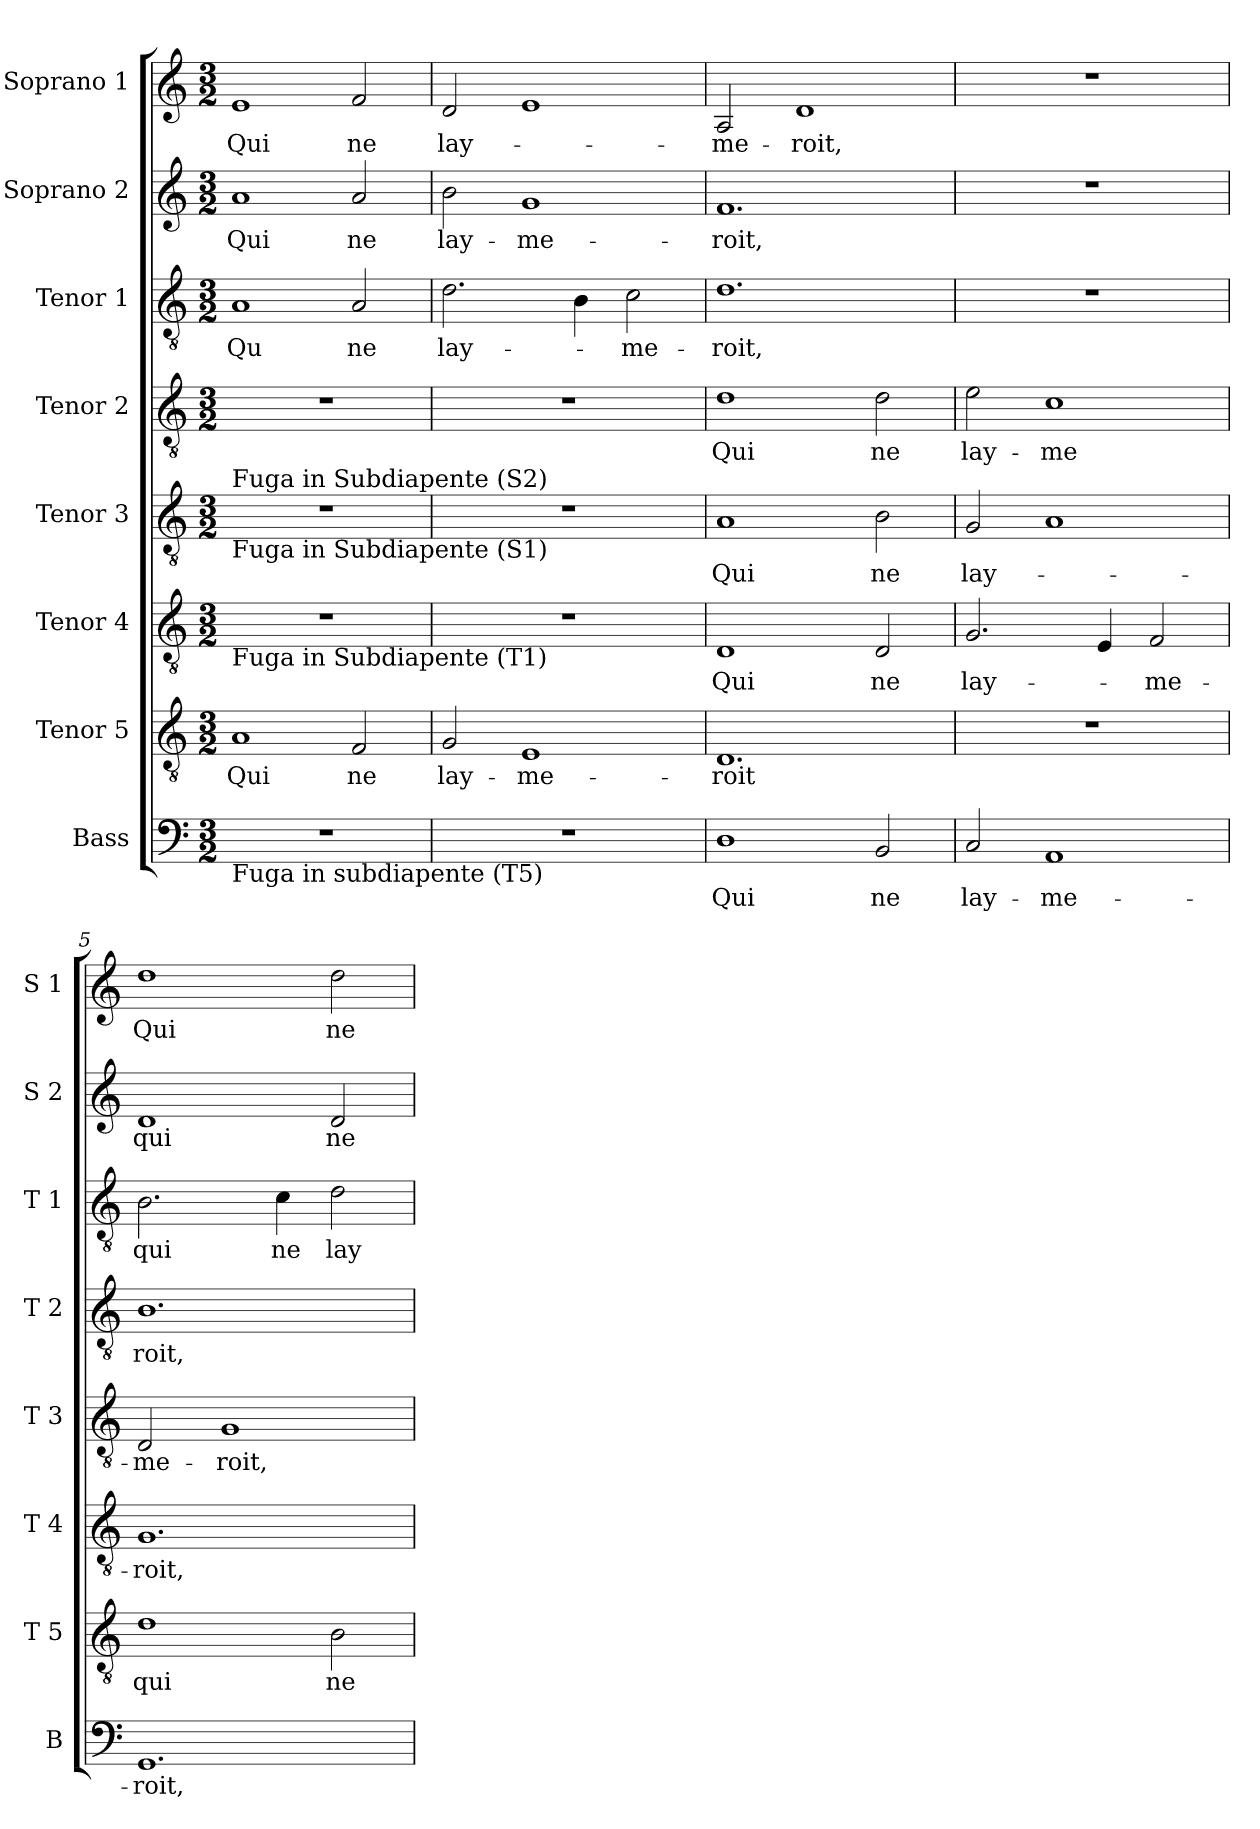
**kern	**text	**kern	**text	**kern	**text	**kern	**text	**kern	**text	**kern	**text	**kern	**text	**kern	**text
*part8	*part8	*part7	*part7	*part6	*part6	*part5	*part5	*part4	*part4	*part3	*part3	*part2	*part2	*part1	*part1
*staff8	*staff8	*staff7	*staff7	*staff6	*staff6	*staff5	*staff5	*staff4	*staff4	*staff3	*staff3	*staff2	*staff2	*staff1	*staff1
*I"Bass	*	*I"Tenor 5	*	*I"Tenor 4	*	*I"Tenor 3	*	*I"Tenor 2	*	*I"Tenor 1	*	*I"Soprano 2	*	*I"Soprano 1	*
*I'B	*	*I'T 5	*	*I'T 4	*	*I'T 3	*	*I'T 2	*	*I'T 1	*	*I'S 2	*	*I'S 1	*
*clefF4	*	*clefGv2	*	*clefGv2	*	*clefGv2	*	*clefGv2	*	*clefGv2	*	*clefG2	*	*clefG2	*
*k[]	*	*k[]	*	*k[]	*	*k[]	*	*k[]	*	*k[]	*	*k[]	*	*k[]	*
*C:	*	*C:	*	*C:	*	*C:	*	*C:	*	*C:	*	*C:	*	*C:	*
*M3/2	*	*M3/2	*	*M3/2	*	*M3/2	*	*M3/2	*	*M3/2	*	*M3/2	*	*M3/2	*
=1	=1	=1	=1	=1	=1	=1	=1	=1	=1	=1	=1	=1	=1	=1	=1
!	!	!	!	!	!	!LO:TX:b:t=Fuga in Subdiapente (S1)	!	!	!	!	!	!	!	!	!
!	!	!	!	!	!	!LO:TX:a:t=Fuga in Subdiapente (S2)	!	!	!	!	!	!	!	!	!
!	!	!	!	!LO:TX:b:t=Fuga in Subdiapente (T1)	!	!	!	!	!	!	!	!	!	!	!
!LO:TX:b:t=Fuga in subdiapente (T5)	!	!	!	!	!	!	!	!	!	!	!	!	!	!	!
1.r	.	1A	Qui	1.r	.	1.r	.	1.r	.	1A	Qu	1a	Qui	1e	Qui
.	.	2F/	ne	.	.	.	.	.	.	2A/	ne	2a/	ne	2f/	ne
=2	=2	=2	=2	=2	=2	=2	=2	=2	=2	=2	=2	=2	=2	=2	=2
1.r	.	2G/	lay-	1.r	.	1.r	.	1.r	.	2.d\	lay-	2b\	lay-	2d/	lay-
.	.	1E	-me-	.	.	.	.	.	.	.	.	1g	-me-	1e	.
.	.	.	.	.	.	.	.	.	.	4B\	.	.	.	.	.
.	.	.	.	.	.	.	.	.	.	2c\	-me-	.	.	.	.
=3	=3	=3	=3	=3	=3	=3	=3	=3	=3	=3	=3	=3	=3	=3	=3
1D	Qui	1.D	-roit	1D	Qui	1A	Qui	1d	Qui	1.d	-roit,	1.f	-roit,	2A/	-me-
.	.	.	.	.	.	.	.	.	.	.	.	.	.	1d	-roit,
2BB/	ne	.	.	2D/	ne	2B\	ne	2d\	ne	.	.	.	.	.	.
=4	=4	=4	=4	=4	=4	=4	=4	=4	=4	=4	=4	=4	=4	=4	=4
2C/	lay-	1.r	.	2.G/	lay-	2G/	lay-	2e\	lay-	1.r	.	1.r	.	1.r	.
1AA	-me-	.	.	.	.	1A	.	1c	-me	.	.	.	.	.	.
.	.	.	.	4E/	.	.	.	.	.	.	.	.	.	.	.
.	.	.	.	2F/	-me-	.	.	.	.	.	.	.	.	.	.
=5	=5	=5	=5	=5	=5	=5	=5	=5	=5	=5	=5	=5	=5	=5	=5
1.GG	-roit,	1d	qui	1.G	-roit,	2D/	-me-	1.B	roit,	2.B\	qui	1d	qui	1dd	Qui
.	.	.	.	.	.	1G	-roit,	.	.	.	.	.	.	.	.
.	.	.	.	.	.	.	.	.	.	4c\	ne	.	.	.	.
.	.	2B\	ne	.	.	.	.	.	.	2d\	lay-	2d/	ne	2dd\	ne
=	=	=	=	=	=	=	=	=	=	=	=	=	=	=	=
*-	*-	*-	*-	*-	*-	*-	*-	*-	*-	*-	*-	*-	*-	*-	*-
